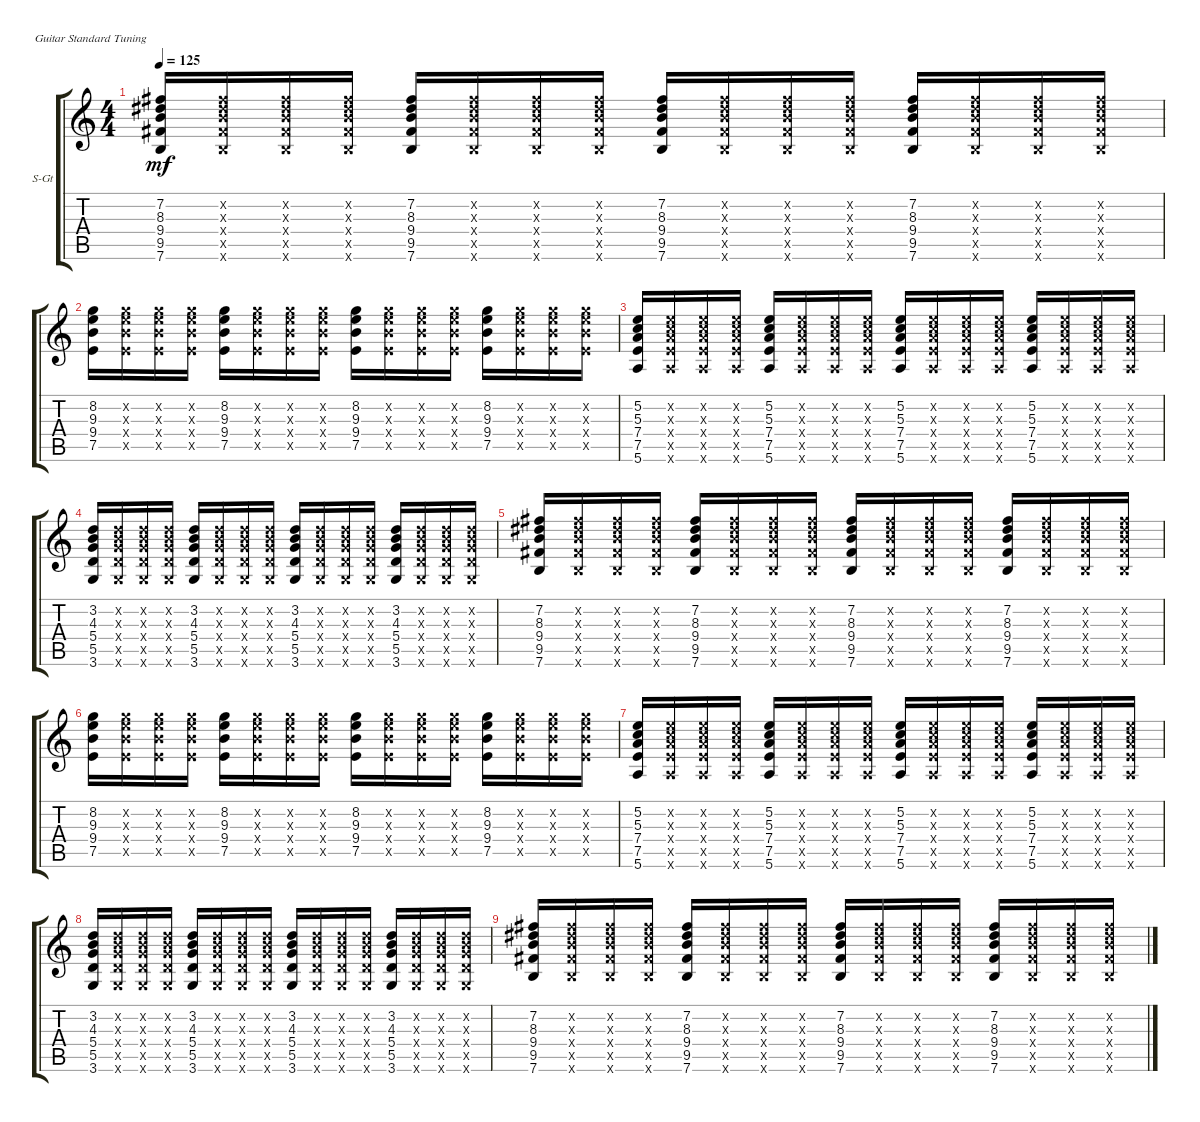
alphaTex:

\defaultSystemsLayout 4
\bracketExtendMode groupsimilarinstruments
\firstSystemTrackNameOrientation horizontal
\otherSystemsTrackNameOrientation horizontal
\track ("Steel Guitar" "S-Gt") {instrument acousticguitarsteel}
\staff {score tabs}
\tuning (E4 B3 G3 D3 A2 E2)
\ts (4 4)
\tempo 125
\clef g2
\ks c
(7.6 9.5 9.4 8.3 7.2).16{dy mf} (7.6{x} 9.5{x} 9.4{x} 8.3{x} 7.2{x}).16 (7.6{x} 9.5{x} 9.4{x} 8.3{x} 7.2{x}).16 (7.6{x} 9.5{x} 9.4{x} 8.3{x} 7.2{x}).16 (7.6 9.5 9.4 8.3 7.2).16 (7.6{x} 9.5{x} 9.4{x} 8.3{x} 7.2{x}).16 (7.6{x} 9.5{x} 9.4{x} 8.3{x} 7.2{x}).16 (7.6{x} 9.5{x} 9.4{x} 8.3{x} 7.2{x}).16 (7.6 9.5 9.4 8.3 7.2).16 (7.6{x} 9.5{x} 9.4{x} 8.3{x} 7.2{x}).16 (7.6{x} 9.5{x} 9.4{x} 8.3{x} 7.2{x}).16 (7.6{x} 9.5{x} 9.4{x} 8.3{x} 7.2{x}).16 (7.6 9.5 9.4 8.3 7.2).16 (7.6{x} 9.5{x} 9.4{x} 8.3{x} 7.2{x}).16 (7.6{x} 9.5{x} 9.4{x} 8.3{x} 7.2{x}).16 (7.6{x} 9.5{x} 9.4{x} 8.3{x} 7.2{x}).16 |
(7.5 9.4 9.3 8.2).16 (7.5{x} 9.4{x} 9.3{x} 8.2{x}).16 (7.5{x} 9.4{x} 9.3{x} 8.2{x}).16 (7.5{x} 9.4{x} 9.3{x} 8.2{x}).16 (7.5 9.4 9.3 8.2).16 (7.5{x} 9.4{x} 9.3{x} 8.2{x}).16 (7.5{x} 9.4{x} 9.3{x} 8.2{x}).16 (7.5{x} 9.4{x} 9.3{x} 8.2{x}).16 (7.5 9.4 9.3 8.2).16 (7.5{x} 9.4{x} 9.3{x} 8.2{x}).16 (7.5{x} 9.4{x} 9.3{x} 8.2{x}).16 (7.5{x} 9.4{x} 9.3{x} 8.2{x}).16 (7.5 9.4 9.3 8.2).16 (7.5{x} 9.4{x} 9.3{x} 8.2{x}).16 (7.5{x} 9.4{x} 9.3{x} 8.2{x}).16 (7.5{x} 9.4{x} 9.3{x} 8.2{x}).16 |
(5.6 7.5 7.4 5.3 5.2).16 (5.6{x} 7.5{x} 7.4{x} 5.3{x} 5.2{x}).16 (5.6{x} 7.5{x} 7.4{x} 5.3{x} 5.2{x}).16 (5.6{x} 7.5{x} 7.4{x} 5.3{x} 5.2{x}).16 (5.6 7.5 7.4 5.3 5.2).16 (5.6{x} 7.5{x} 7.4{x} 5.3{x} 5.2{x}).16 (5.6{x} 7.5{x} 7.4{x} 5.3{x} 5.2{x}).16 (5.6{x} 7.5{x} 7.4{x} 5.3{x} 5.2{x}).16 (5.6 7.5 7.4 5.3 5.2).16 (5.6{x} 7.5{x} 7.4{x} 5.3{x} 5.2{x}).16 (5.6{x} 7.5{x} 7.4{x} 5.3{x} 5.2{x}).16 (5.6{x} 7.5{x} 7.4{x} 5.3{x} 5.2{x}).16 (5.6 7.5 7.4 5.3 5.2).16 (5.6{x} 7.5{x} 7.4{x} 5.3{x} 5.2{x}).16 (5.6{x} 7.5{x} 7.4{x} 5.3{x} 5.2{x}).16 (5.6{x} 7.5{x} 7.4{x} 5.3{x} 5.2{x}).16 |
(3.6 5.5 5.4 4.3 3.2).16 (3.6{x} 5.5{x} 5.4{x} 4.3{x} 3.2{x}).16 (3.6{x} 5.5{x} 5.4{x} 4.3{x} 3.2{x}).16 (3.6{x} 5.5{x} 5.4{x} 4.3{x} 3.2{x}).16 (3.6 5.5 5.4 4.3 3.2).16 (3.6{x} 5.5{x} 5.4{x} 4.3{x} 3.2{x}).16 (3.6{x} 5.5{x} 5.4{x} 4.3{x} 3.2{x}).16 (3.6{x} 5.5{x} 5.4{x} 4.3{x} 3.2{x}).16 (3.6 5.5 5.4 4.3 3.2).16 (3.6{x} 5.5{x} 5.4{x} 4.3{x} 3.2{x}).16 (3.6{x} 5.5{x} 5.4{x} 4.3{x} 3.2{x}).16 (3.6{x} 5.5{x} 5.4{x} 4.3{x} 3.2{x}).16 (3.6 5.5 5.4 4.3 3.2).16 (3.6{x} 5.5{x} 5.4{x} 4.3{x} 3.2{x}).16 (3.6{x} 5.5{x} 5.4{x} 4.3{x} 3.2{x}).16 (3.6{x} 5.5{x} 5.4{x} 4.3{x} 3.2{x}).16 |
(7.6 9.5 9.4 8.3 7.2).16 (7.6{x} 9.5{x} 9.4{x} 8.3{x} 7.2{x}).16 (7.6{x} 9.5{x} 9.4{x} 8.3{x} 7.2{x}).16 (7.6{x} 9.5{x} 9.4{x} 8.3{x} 7.2{x}).16 (7.6 9.5 9.4 8.3 7.2).16 (7.6{x} 9.5{x} 9.4{x} 8.3{x} 7.2{x}).16 (7.6{x} 9.5{x} 9.4{x} 8.3{x} 7.2{x}).16 (7.6{x} 9.5{x} 9.4{x} 8.3{x} 7.2{x}).16 (7.6 9.5 9.4 8.3 7.2).16 (7.6{x} 9.5{x} 9.4{x} 8.3{x} 7.2{x}).16 (7.6{x} 9.5{x} 9.4{x} 8.3{x} 7.2{x}).16 (7.6{x} 9.5{x} 9.4{x} 8.3{x} 7.2{x}).16 (7.6 9.5 9.4 8.3 7.2).16 (7.6{x} 9.5{x} 9.4{x} 8.3{x} 7.2{x}).16 (7.6{x} 9.5{x} 9.4{x} 8.3{x} 7.2{x}).16 (7.6{x} 9.5{x} 9.4{x} 8.3{x} 7.2{x}).16 |
(7.5 9.4 9.3 8.2).16 (7.5{x} 9.4{x} 9.3{x} 8.2{x}).16 (7.5{x} 9.4{x} 9.3{x} 8.2{x}).16 (7.5{x} 9.4{x} 9.3{x} 8.2{x}).16 (7.5 9.4 9.3 8.2).16 (7.5{x} 9.4{x} 9.3{x} 8.2{x}).16 (7.5{x} 9.4{x} 9.3{x} 8.2{x}).16 (7.5{x} 9.4{x} 9.3{x} 8.2{x}).16 (7.5 9.4 9.3 8.2).16 (7.5{x} 9.4{x} 9.3{x} 8.2{x}).16 (7.5{x} 9.4{x} 9.3{x} 8.2{x}).16 (7.5{x} 9.4{x} 9.3{x} 8.2{x}).16 (7.5 9.4 9.3 8.2).16 (7.5{x} 9.4{x} 9.3{x} 8.2{x}).16 (7.5{x} 9.4{x} 9.3{x} 8.2{x}).16 (7.5{x} 9.4{x} 9.3{x} 8.2{x}).16 |
(5.6 7.5 7.4 5.3 5.2).16 (5.6{x} 7.5{x} 7.4{x} 5.3{x} 5.2{x}).16 (5.6{x} 7.5{x} 7.4{x} 5.3{x} 5.2{x}).16 (5.6{x} 7.5{x} 7.4{x} 5.3{x} 5.2{x}).16 (5.6 7.5 7.4 5.3 5.2).16 (5.6{x} 7.5{x} 7.4{x} 5.3{x} 5.2{x}).16 (5.6{x} 7.5{x} 7.4{x} 5.3{x} 5.2{x}).16 (5.6{x} 7.5{x} 7.4{x} 5.3{x} 5.2{x}).16 (5.6 7.5 7.4 5.3 5.2).16 (5.6{x} 7.5{x} 7.4{x} 5.3{x} 5.2{x}).16 (5.6{x} 7.5{x} 7.4{x} 5.3{x} 5.2{x}).16 (5.6{x} 7.5{x} 7.4{x} 5.3{x} 5.2{x}).16 (5.6 7.5 7.4 5.3 5.2).16 (5.6{x} 7.5{x} 7.4{x} 5.3{x} 5.2{x}).16 (5.6{x} 7.5{x} 7.4{x} 5.3{x} 5.2{x}).16 (5.6{x} 7.5{x} 7.4{x} 5.3{x} 5.2{x}).16 |
(3.6 5.5 5.4 4.3 3.2).16 (3.6{x} 5.5{x} 5.4{x} 4.3{x} 3.2{x}).16 (3.6{x} 5.5{x} 5.4{x} 4.3{x} 3.2{x}).16 (3.6{x} 5.5{x} 5.4{x} 4.3{x} 3.2{x}).16 (3.6 5.5 5.4 4.3 3.2).16 (3.6{x} 5.5{x} 5.4{x} 4.3{x} 3.2{x}).16 (3.6{x} 5.5{x} 5.4{x} 4.3{x} 3.2{x}).16 (3.6{x} 5.5{x} 5.4{x} 4.3{x} 3.2{x}).16 (3.6 5.5 5.4 4.3 3.2).16 (3.6{x} 5.5{x} 5.4{x} 4.3{x} 3.2{x}).16 (3.6{x} 5.5{x} 5.4{x} 4.3{x} 3.2{x}).16 (3.6{x} 5.5{x} 5.4{x} 4.3{x} 3.2{x}).16 (3.6 5.5 5.4 4.3 3.2).16 (3.6{x} 5.5{x} 5.4{x} 4.3{x} 3.2{x}).16 (3.6{x} 5.5{x} 5.4{x} 4.3{x} 3.2{x}).16 (3.6{x} 5.5{x} 5.4{x} 4.3{x} 3.2{x}).16 |
(7.6 9.5 9.4 8.3 7.2).16 (7.6{x} 9.5{x} 9.4{x} 8.3{x} 7.2{x}).16 (7.6{x} 9.5{x} 9.4{x} 8.3{x} 7.2{x}).16 (7.6{x} 9.5{x} 9.4{x} 8.3{x} 7.2{x}).16 (7.6 9.5 9.4 8.3 7.2).16 (7.6{x} 9.5{x} 9.4{x} 8.3{x} 7.2{x}).16 (7.6{x} 9.5{x} 9.4{x} 8.3{x} 7.2{x}).16 (7.6{x} 9.5{x} 9.4{x} 8.3{x} 7.2{x}).16 (7.6 9.5 9.4 8.3 7.2).16 (7.6{x} 9.5{x} 9.4{x} 8.3{x} 7.2{x}).16 (7.6{x} 9.5{x} 9.4{x} 8.3{x} 7.2{x}).16 (7.6{x} 9.5{x} 9.4{x} 8.3{x} 7.2{x}).16 (7.6 9.5 9.4 8.3 7.2).16 (7.6{x} 9.5{x} 9.4{x} 8.3{x} 7.2{x}).16 (7.6{x} 9.5{x} 9.4{x} 8.3{x} 7.2{x}).16 (7.6{x} 9.5{x} 9.4{x} 8.3{x} 7.2{x}).16
